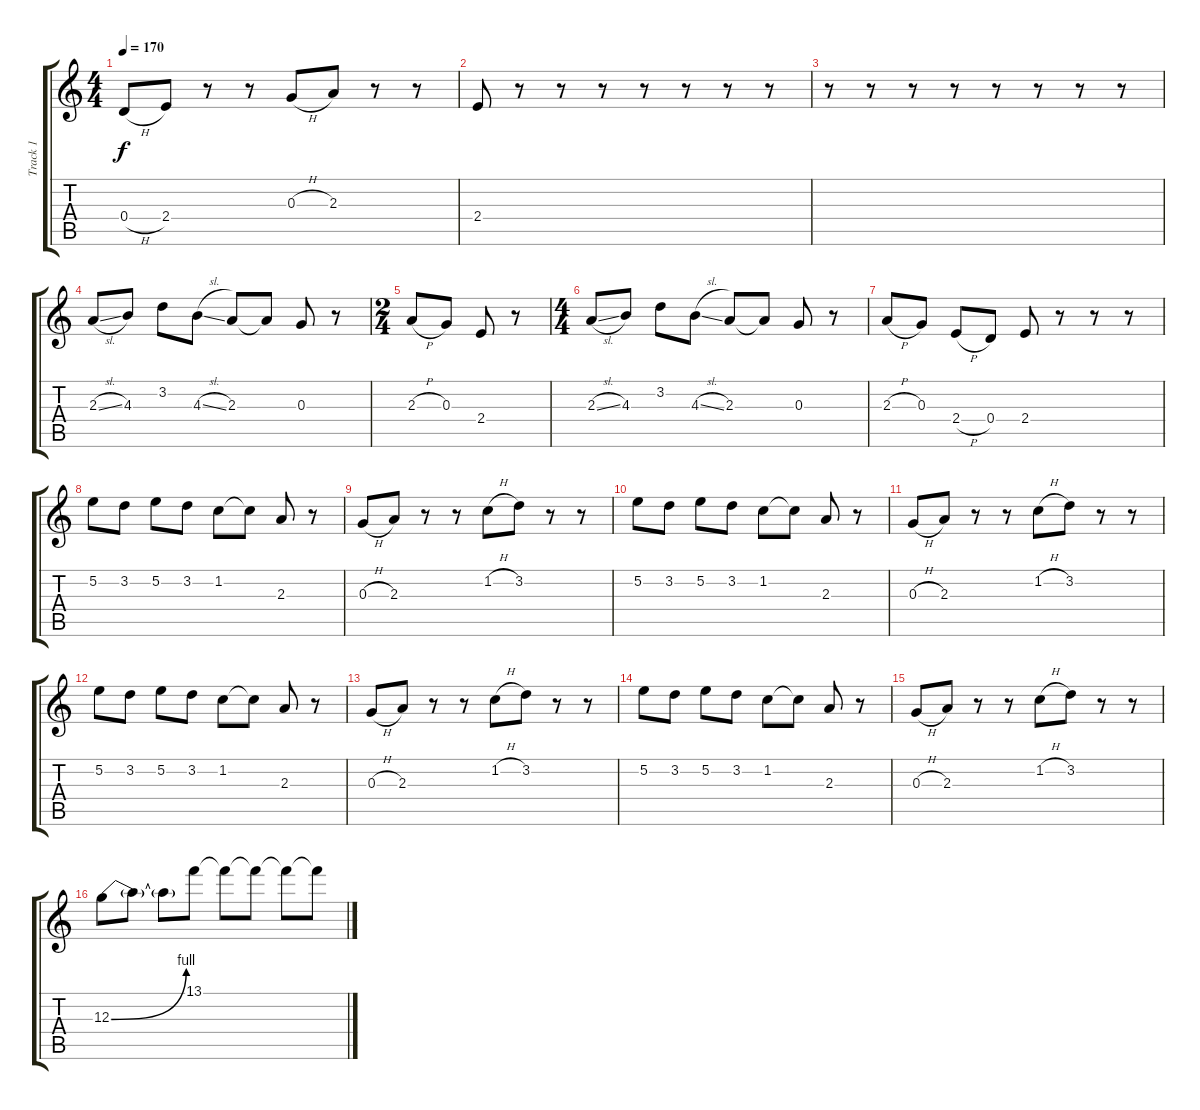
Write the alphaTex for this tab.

\track ("Track 1" "Track 1") {mute instrument overdrivenguitar}
\staff {score tabs}
\tuning (E4 B3 G3 D3 A2 E2) {hide}
\ts (4 4)
\tempo 170
\clef g2
\ks c
0.4{h}.8{dy f} 2.4.8 r.8 r.8 0.3{h}.8 2.3.8 r.8 r.8 |
2.4.8 r.8 r.8 r.8 r.8 r.8 r.8 r.8 |
r.8 r.8 r.8 r.8 r.8 r.8 r.8 r.8 |
2.3{sl}.8 4.3.8 3.2.8 4.3{sl}.8 2.3.8 2.3{t}.8 0.3.8 r.8 |
\ts (2 4)
2.3{h}.8 0.3.8 2.4.8 r.8 |
\ts (4 4)
2.3{sl}.8 4.3.8 3.2.8 4.3{sl}.8 2.3.8 2.3{t}.8 0.3.8 r.8 |
2.3{h}.8 0.3.8 2.4{h}.8 0.4.8 2.4.8 r.8 r.8 r.8 |
5.2.8 3.2.8 5.2.8 3.2.8 1.2.8 1.2{t}.8 2.3.8 r.8 |
0.3{h}.8 2.3.8 r.8 r.8 1.2{h}.8 3.2.8 r.8 r.8 |
5.2.8 3.2.8 5.2.8 3.2.8 1.2.8 1.2{t}.8 2.3.8 r.8 |
0.3{h}.8 2.3.8 r.8 r.8 1.2{h}.8 3.2.8 r.8 r.8 |
5.2.8 3.2.8 5.2.8 3.2.8 1.2.8 1.2{t}.8 2.3.8 r.8 |
0.3{h}.8 2.3.8 r.8 r.8 1.2{h}.8 3.2.8 r.8 r.8 |
5.2.8 3.2.8 5.2.8 3.2.8 1.2.8 1.2{t}.8 2.3.8 r.8 |
0.3{h}.8 2.3.8 r.8 r.8 1.2{h}.8 3.2.8 r.8 r.8 |
12.3{be (bend 0 0 60 4)}.8 12.3{t}.8 12.3{t}.8 13.1.8 13.1{t}.8 13.1{t}.8 13.1{t}.8 13.1{t}.8
